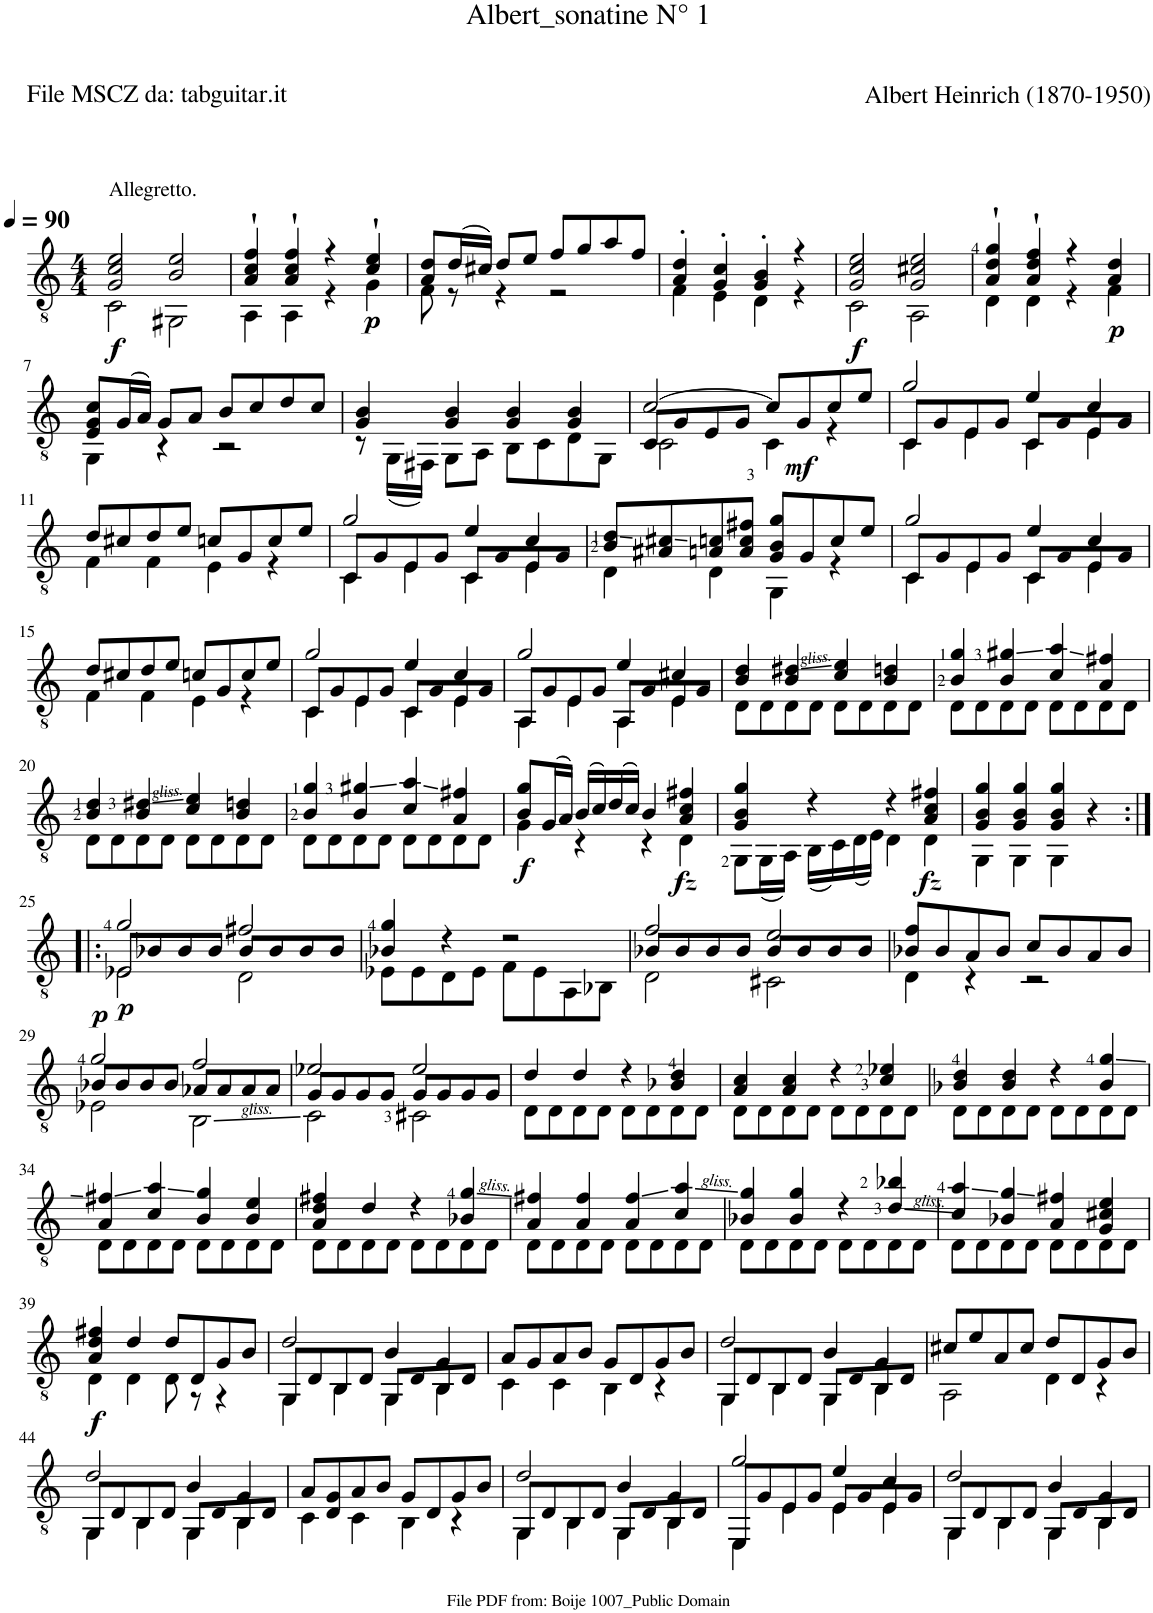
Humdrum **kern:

**kern	**dynam
*part1	*part1
*staff1	*staff1
*I"Guitar	*
*I'Guit.	*
*clefGv2	*
*k[]	*
*M4/4	*
*MM90	*
=1	=1
*^	*
!LO:TX:a:t=Allegretto.	!	!
!	!	!LO:DY:b
2G/ 2c/ 2e/	2C\	f
2B/ 2e/	2GG#X\	.
=2	=2	=2
4A/` 4c/` 4f/`	4AA\	.
4A/` 4c/` 4f/`	4AA\	.
4r	4r	.
!	!	!LO:DY:b
4c/` 4e/`	4G\	p
=3	=3	=3
8A/ 8d/L	8F\	.
(16d/L	8r	.
16c#X/JJ)	.	.
8d/L	4r	.
8e/J	.	.
8f/L	2r	.
8g/	.	.
8a/	.	.
8f/J	.	.
=4	=4	=4
4A/' 4d/'	4F\	.
4G/' 4c/'	4E\	.
4G/' 4B/'	4D\	.
4r	4r	.
=5	=5	=5
!	!	!LO:DY:b
2G/ 2c/ 2e/	2C\	f
2G/ 2c#X/ 2e/	2AA\	.
=6	=6	=6
4A/` 4d/` 4g/`	4D\	.
4A/` 4d/` 4f/`	4D\	.
4r	4r	.
!	!	!LO:DY:b
4A/ 4d/	4F\	p
!!LO:LB:g=z	!!
=7	=7	=7
8E/ 8G/ 8c/L	4GG\	.
(16G/L	.	.
16A/JJ)	.	.
8G/L	4r	.
8A/J	.	.
8B/L	2r	.
8c/	.	.
8d/	.	.
8c/J	.	.
=8	=8	=8
4G/ 4B/	8r	.
.	(16GG\LL	.
.	16FF#X\JJ)	.
4G/ 4B/	8GG\L	.
.	8AA\J	.
4G/ 4B/	8BB\L	.
.	8C\	.
4G/ 4B/	8D\	.
.	8GG\J	.
=9	=9	=9
*	*^	*
[2c/	8C/L	2C\	.
.	8G/	.	.
.	8E/	.	.
.	8G/J	.	.
8c/L]	4C\	2ryy	.
!	!	!	!LO:DY:b
8G/	.	.	mf
8c/	4r	.	.
8e/J	.	.	.
=10	=10	=10	=10
2g/	8C/L	4C\	.
.	8G/	.	.
.	8E/	4E\	.
.	8G/J	.	.
4e/	8C/L	4C\	.
.	8G/	.	.
4c/	8E/	4E\	.
.	8G/J	.	.
*	*v	*v	*
!!LO:LB:g=z
=11	=11	=11
8d/L	4F\	.
8c#X/	.	.
8d/	4F\	.
8e/J	.	.
8cn/L	4E\	.
8G/	.	.
8c/	4r	.
8e/J	.	.
=12	=12	=12
*	*^	*
2g/	8C/L	4C\	.
.	8G/	.	.
.	8E/	4E\	.
.	8G/J	.	.
4e/	8C/L	4C\	.
.	8G/	.	.
4c/	8E/	4E\	.
.	8G/J	.	.
*	*v	*v	*
=13	=13	=13
8B/ 8d/L	4D\	.
8A#X/ 8c#X/	.	.
8An/ 8cn/	4D\	.
8A/ 8c/ 8f#X/J	.	.
8G/ 8B/ 8g/L	4GG\	.
8G/	.	.
8c/	4r	.
8e/J	.	.
=14	=14	=14
*	*^	*
2g/	8C/L	4C\	.
.	8G/	.	.
.	8E/	4E\	.
.	8G/J	.	.
4e/	8C/L	4C\	.
.	8G/	.	.
4c/	8E/	4E\	.
.	8G/J	.	.
*	*v	*v	*
!!LO:LB:g=z
=15	=15	=15
8d/L	4F\	.
8c#X/	.	.
8d/	4F\	.
8e/J	.	.
8cn/L	4E\	.
8G/	.	.
8c/	4r	.
8e/J	.	.
=16	=16	=16
*	*^	*
2g/	8C/L	4C\	.
.	8G/	.	.
.	8E/	4E\	.
.	8G/J	.	.
4e/	8C/L	4C\	.
.	8G/	.	.
4c/	8E/	4E\	.
.	8G/J	.	.
=17	=17	=17	=17
2g/	8AA/L	4AA\	.
.	8G/	.	.
.	8E/	4E\	.
.	8G/J	.	.
4e/	8AA/L	4AA\	.
.	8G/	.	.
4c#X/	8E/	4E\	.
.	8G/J	.	.
*	*v	*v	*
=18	=18	=18
4B/ 4d/	8D\L	.
.	8D\	.
4B/ 4d#X/	8D\	.
.	8D\J	.
4c/ 4e/	8D\L	.
.	8D\	.
4B/ 4dn/	8D\	.
.	8D\J	.
=19	=19	=19
4B/ 4g/	8D\L	.
.	8D\	.
4B/ 4g#X/	8D\	.
.	8D\J	.
4c/ 4a/	8D\L	.
.	8D\	.
4A/ 4f#X/	8D\	.
.	8D\J	.
!!LO:LB:g=z	!!
=20	=20	=20
4B/ 4d/	8D\L	.
.	8D\	.
4B/ 4d#X/	8D\	.
.	8D\J	.
4c/ 4e/	8D\L	.
.	8D\	.
4B/ 4dn/	8D\	.
.	8D\J	.
=21	=21	=21
4B/ 4g/	8D\L	.
.	8D\	.
4B/ 4g#X/	8D\	.
.	8D\J	.
4c/ 4a/	8D\L	.
.	8D\	.
4A/ 4f#X/	8D\	.
.	8D\J	.
=22	=22	=22
!	!	!LO:DY:b
8B/ 8g/L	4G\	f
(16G/L	.	.
16A/JJ)	.	.
(16B/LL	4r	.
16c/)	.	.
(16d/	.	.
16c/JJ)	.	.
4B/	4r	.
!	!	!LO:DY:b
4A/ 4c/ 4f#X/	4D\	fz
=23	=23	=23
4G/ 4B/ 4g/	8GG\L	.
.	(16GG\L	.
.	16AA\JJ)	.
4r	(16BB\LL	.
.	16C\)	.
.	(16D\	.
.	16E\JJ)	.
4r	4D\	.
!	!	!LO:DY:b
4A/ 4c/ 4f#X/	4D\	fz
=24	=24	=24
4G/ 4B/ 4g/	4GG\	.
4G/ 4B/ 4g/	4GG\	.
4G/ 4B/ 4g/	4GG\	.
4r	4ryy	.
!!LO:LB:g=z	!!
=25:|!|:	=25:|!|:	=25:|!|:
!	!LO:N:head=open	!LO:DY:b
*	*^	*
2g/	8E-X/L	2E-\	p
.	8B-X/	.	.
.	8B-/	.	.
.	8B-/J	.	.
2f#X/	8B-/L	2D\	.
.	8B-/	.	.
.	8B-/	.	.
.	8B-/J	.	.
*	*v	*v	*
=26	=26	=26
4B-X/ 4g/	8E-X\L	.
.	8E-\	.
4r	8D\	.
.	8E-\J	.
2r	8F\L	.
.	8E-\	.
.	8AA\	.
.	8BB-X\J	.
=27	=27	=27
*	*^	*
2f/	8B-X/L	2D\	.
.	8B-/	.	.
.	8B-/	.	.
.	8B-/J	.	.
2e/	8B-/L	2C#X\	.
.	8B-/	.	.
.	8B-/	.	.
.	8B-/J	.	.
*	*v	*v	*
=28	=28	=28
8B-X/ 8f/L	4D\	.
8B-/	.	.
8A/	4r	.
8B-/J	.	.
8c/L	2r	.
8B-/	.	.
8A/	.	.
8B-/J	.	.
!!LO:LB:g=z	!!
=29	=29	=29
*	*^	*
!	!	!	!LO:DY:a
2g/	8B-X/L	2E-X\	p
.	8B-/	.	.
.	8B-/	.	.
.	8B-/J	.	.
2f/	8A-X/L	2BB\	.
.	8A-/	.	.
.	8A-/	.	.
.	8A-/J	.	.
=30	=30	=30	=30
2e-X/	8G/L	2C\	.
.	8G/	.	.
.	8G/	.	.
.	8G/J	.	.
2e-/	8G/L	2C#X\	.
.	8G/	.	.
.	8G/	.	.
.	8G/J	.	.
*	*v	*v	*
=31	=31	=31
4d/	8D\L	.
.	8D\	.
4d/	8D\	.
.	8D\J	.
4r	8D\L	.
.	8D\	.
4B-X/ 4d/	8D\	.
.	8D\J	.
=32	=32	=32
4A/ 4c/	8D\L	.
.	8D\	.
4A/ 4c/	8D\	.
.	8D\J	.
4r	8D\L	.
.	8D\	.
4c/ 4e-X/	8D\	.
.	8D\J	.
=33	=33	=33
4B-X/ 4d/	8D\L	.
.	8D\	.
4B-/ 4d/	8D\	.
.	8D\J	.
4r	8D\L	.
.	8D\	.
4B-/ 4g/	8D\	.
.	8D\J	.
!!LO:LB:g=z	!!
=34	=34	=34
4A/ 4f#X/	8D\L	.
.	8D\	.
4c/ 4a/	8D\	.
.	8D\J	.
4B/ 4g/	8D\L	.
.	8D\	.
4B/ 4e/	8D\	.
.	8D\J	.
=35	=35	=35
4A/ 4d/ 4f#X/	8D\L	.
.	8D\	.
4d/	8D\	.
.	8D\J	.
4r	8D\L	.
.	8D\	.
4B-X/ 4g/	8D\	.
.	8D\J	.
=36	=36	=36
4A/ 4f#X/	8D\L	.
.	8D\	.
4A/ 4f#/	8D\	.
.	8D\J	.
4A/ 4f#/	8D\L	.
.	8D\	.
4c/ 4a/	8D\	.
.	8D\J	.
=37	=37	=37
4B-X/ 4g/	8D\L	.
.	8D\	.
4B-/ 4g/	8D\	.
.	8D\J	.
4r	8D\L	.
.	8D\	.
4d/ 4b-X/	8D\	.
.	8D\J	.
=38	=38	=38
4c/ 4a/	8D\L	.
.	8D\	.
4B-X/ 4g/	8D\	.
.	8D\J	.
4A/ 4f#X/	8D\L	.
.	8D\	.
4G/ 4c#X/ 4e/	8D\	.
.	8D\J	.
!!LO:LB:g=z	!!
=39	=39	=39
!	!	!LO:DY:b
4A/ 4d/ 4f#X/	4D\	f
4d/	4D\	.
8d/L	8D\	.
8D/	8r	.
8G/	4r	.
8B/J	.	.
=40	=40	=40
*	*^	*
2d/	8GG/L	4GG\	.
.	8D/	.	.
.	8BB/	4BB\	.
.	8D/J	.	.
4B/	8GG/L	4GG\	.
.	8D/	.	.
4G/	8BB/	4BB\	.
.	8D/J	.	.
*	*v	*v	*
=41	=41	=41
8A/L	4C\	.
8G/	.	.
8A/	4C\	.
8B/J	.	.
8G/L	4BB\	.
8D/	.	.
8G/	4r	.
8B/J	.	.
=42	=42	=42
*	*^	*
2d/	8GG/L	4GG\	.
.	8D/	.	.
.	8BB/	4BB\	.
.	8D/J	.	.
4B/	8GG/L	4GG\	.
.	8D/	.	.
4G/	8BB/	4BB\	.
.	8D/J	.	.
*	*v	*v	*
=43	=43	=43
8c#X/L	2AA\	.
8e/	.	.
8A/	.	.
8c#/J	.	.
8d/L	4D\	.
8D/	.	.
8G/	4r	.
8B/J	.	.
!!LO:LB:g=z	!!
=44	=44	=44
*	*^	*
2d/	8GG/L	4GG\	.
.	8D/	.	.
.	8BB/	4BB\	.
.	8D/J	.	.
4B/	8GG/L	4GG\	.
.	8D/	.	.
4G/	8BB/	4BB\	.
.	8D/J	.	.
*	*v	*v	*
=45	=45	=45
8A/L	4C\	.
8D/ 8G/	.	.
8A/	4C\	.
8B/J	.	.
8G/L	4BB\	.
8D/	.	.
8G/	4r	.
8B/J	.	.
=46	=46	=46
*	*^	*
2d/	8GG/L	4GG\	.
.	8D/	.	.
.	8BB/	4BB\	.
.	8D/J	.	.
4B/	8GG/L	4GG\	.
.	8D/	.	.
4G/	8BB/	4BB\	.
.	8D/J	.	.
=47	=47	=47	=47
2g/	8EE/L	4EE\	.
.	8G/	.	.
.	8E/	4E\	.
.	8G/J	.	.
4e/	8E/L	4E\	.
.	8G/	.	.
4c/	8E/	4E\	.
.	8G/J	.	.
=48	=48	=48	=48
2d/	8GG/L	4GG\	.
.	8D/	.	.
.	8BB/	4BB\	.
.	8D/J	.	.
4B/	8GG/L	4GG\	.
.	8D/	.	.
4G/	8BB/	4BB\	.
.	8D/J	.	.
*v	*v	*v	*
=	=
*-	*-
